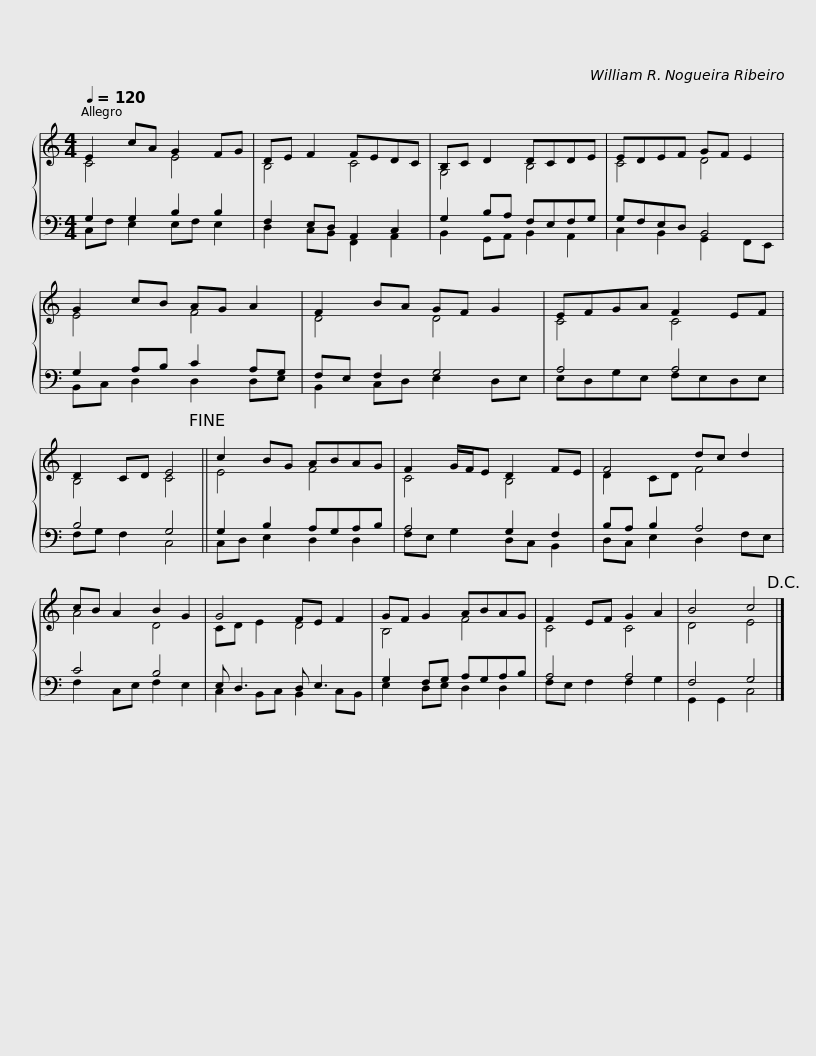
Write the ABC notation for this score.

X:1
%%score { ( 1 2 ) | ( 3 4 ) }
L:1/8
Q:1/4=120
M:4/4
I:linebreak $
K:C
V:1 treble
V:2 treble
V:3 bass
V:4 bass
V:1
 E2 cA G2 FG | DE F2 FEDC | B,C D2 DCDE | EDEF GF E2 |$ G2 cB AG A2 | %5
 F2 BA GF G2 | EFGA F2 EF | D2 CD E4!fine! ||$ c2 BG ABAG | F2 G/F/E D2 FE | %10
 F4 dc d2 | cB A2 B2 G2 |$ G4 FE F2 | GF G2 ABAG | F2 EF G2 A2 | %15
 B4 c4!D.C.! |] %16
V:2
 C4 E4 | B,4 C4 | G,4 B,4 | C4 D4 |$ E4 F4 | %5
 D4 D4 | C4 C4 | B,4 C4 ||$ E4 F4 | C4 B,4 | %10
 D2 CD F4 | A4 D4 |$ CD E2 D4 | B,4 F4 | C4 C4 | %15
 D4 E4 |] %16
V:3
 G,2 G,2 B,2 B,2 | F,2 E,D, A,,2 C,2 | G,2 B,A, F,E,F,G, | G,F,E,D, B,,4 |$ G,2 A,B, C2 A,G, | %5
 F,E, F,2 G,4 | A,4 A,4 | B,4 G,4 ||$ G,2 B,2 A,G,A,B, | A,4 G,2 F,2 | %10
 B,A, B,2 A,4 | C4 B,4 |$ E, D,3 D, E,3 | G,2 F,G, A,G,A,B, | A,4 A,4 | %15
 F,4 G,4 |] %16
V:4
 C,F, E,2 E,F, E,2 | D,2 C,B,, F,,2 A,,2 | B,,2 G,,A,, B,,2 A,,2 | C,2 B,,2 G,,2 F,,E,, |$ B,,C, D,2 D,2 D,E, | %5
 B,,2 C,D, E,2 D,E, | E,D,G,E, F,E,D,E, | F,G, F,2 C,4 ||$ C,D, E,2 D,2 D,2 | F,E, G,2 D,C, B,,2 | %10
 D,C, E,2 D,2 F,E, | F,2 C,E, F,2 E,2 |$ C,2 B,,C, B,,2 C,B,, | E,2 D,E, D,2 D,2 | F,E, F,2 F,2 G,2 | %15
 G,,2 G,,2 C,4 |] %16
